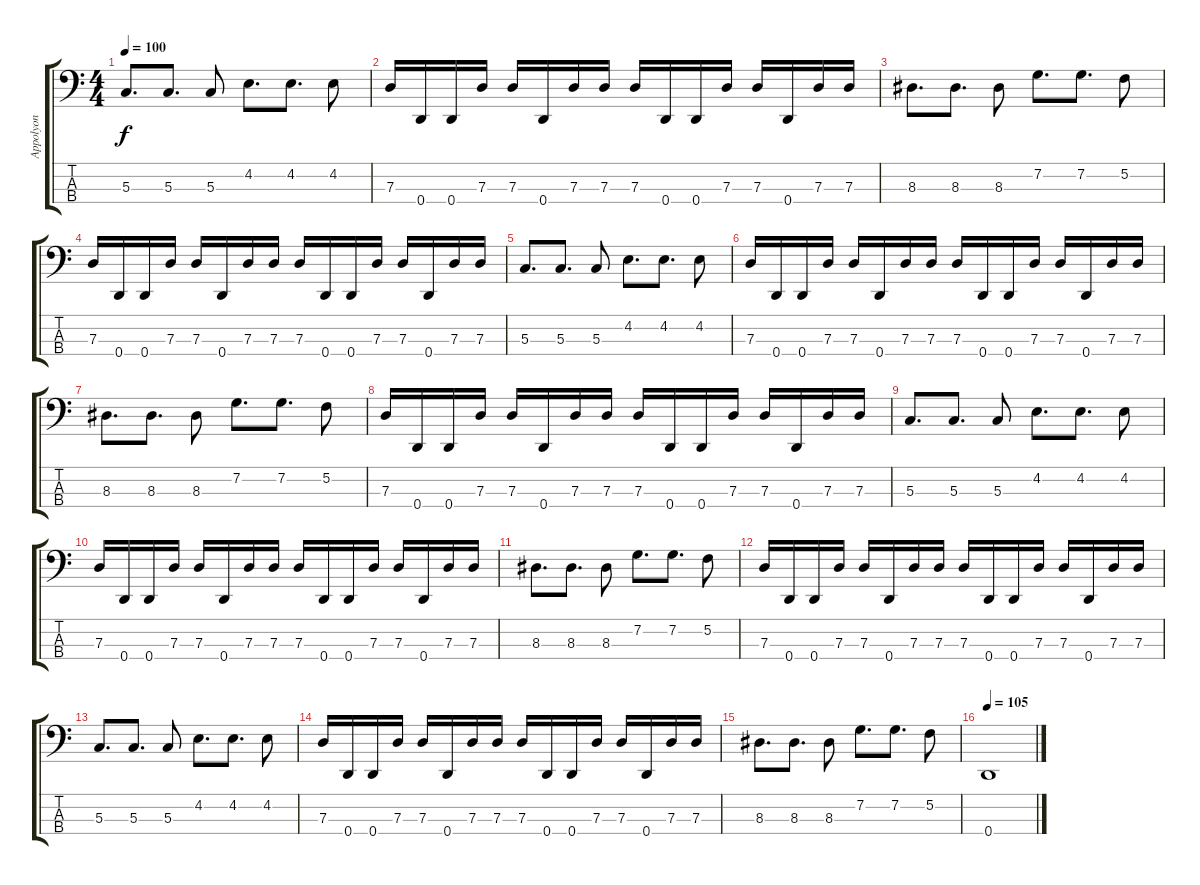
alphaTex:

\track ("Appolyon" "Appolyon") {instrument electricbassfinger}
\staff {score tabs}
\tuning (F2 C2 G1 D1) {hide}
\ts (4 4)
\tempo 100
\clef f4
\ks c
5.3.8{d dy f} 5.3.8{d} 5.3.8 4.2.8{d} 4.2.8{d} 4.2.8 |
7.3.16 0.4.16 0.4.16 7.3.16 7.3.16 0.4.16 7.3.16 7.3.16 7.3.16 0.4.16 0.4.16 7.3.16 7.3.16 0.4.16 7.3.16 7.3.16 |
8.3.8{d} 8.3.8{d} 8.3.8 7.2.8{d} 7.2.8{d} 5.2.8 |
7.3.16 0.4.16 0.4.16 7.3.16 7.3.16 0.4.16 7.3.16 7.3.16 7.3.16 0.4.16 0.4.16 7.3.16 7.3.16 0.4.16 7.3.16 7.3.16 |
5.3.8{d} 5.3.8{d} 5.3.8 4.2.8{d} 4.2.8{d} 4.2.8 |
7.3.16 0.4.16 0.4.16 7.3.16 7.3.16 0.4.16 7.3.16 7.3.16 7.3.16 0.4.16 0.4.16 7.3.16 7.3.16 0.4.16 7.3.16 7.3.16 |
8.3.8{d} 8.3.8{d} 8.3.8 7.2.8{d} 7.2.8{d} 5.2.8 |
7.3.16 0.4.16 0.4.16 7.3.16 7.3.16 0.4.16 7.3.16 7.3.16 7.3.16 0.4.16 0.4.16 7.3.16 7.3.16 0.4.16 7.3.16 7.3.16 |
5.3.8{d} 5.3.8{d} 5.3.8 4.2.8{d} 4.2.8{d} 4.2.8 |
7.3.16 0.4.16 0.4.16 7.3.16 7.3.16 0.4.16 7.3.16 7.3.16 7.3.16 0.4.16 0.4.16 7.3.16 7.3.16 0.4.16 7.3.16 7.3.16 |
8.3.8{d} 8.3.8{d} 8.3.8 7.2.8{d} 7.2.8{d} 5.2.8 |
7.3.16 0.4.16 0.4.16 7.3.16 7.3.16 0.4.16 7.3.16 7.3.16 7.3.16 0.4.16 0.4.16 7.3.16 7.3.16 0.4.16 7.3.16 7.3.16 |
5.3.8{d} 5.3.8{d} 5.3.8 4.2.8{d} 4.2.8{d} 4.2.8 |
7.3.16 0.4.16 0.4.16 7.3.16 7.3.16 0.4.16 7.3.16 7.3.16 7.3.16 0.4.16 0.4.16 7.3.16 7.3.16 0.4.16 7.3.16 7.3.16 |
8.3.8{d} 8.3.8{d} 8.3.8 7.2.8{d} 7.2.8{d} 5.2.8 |
\tempo 105
0.4.1
